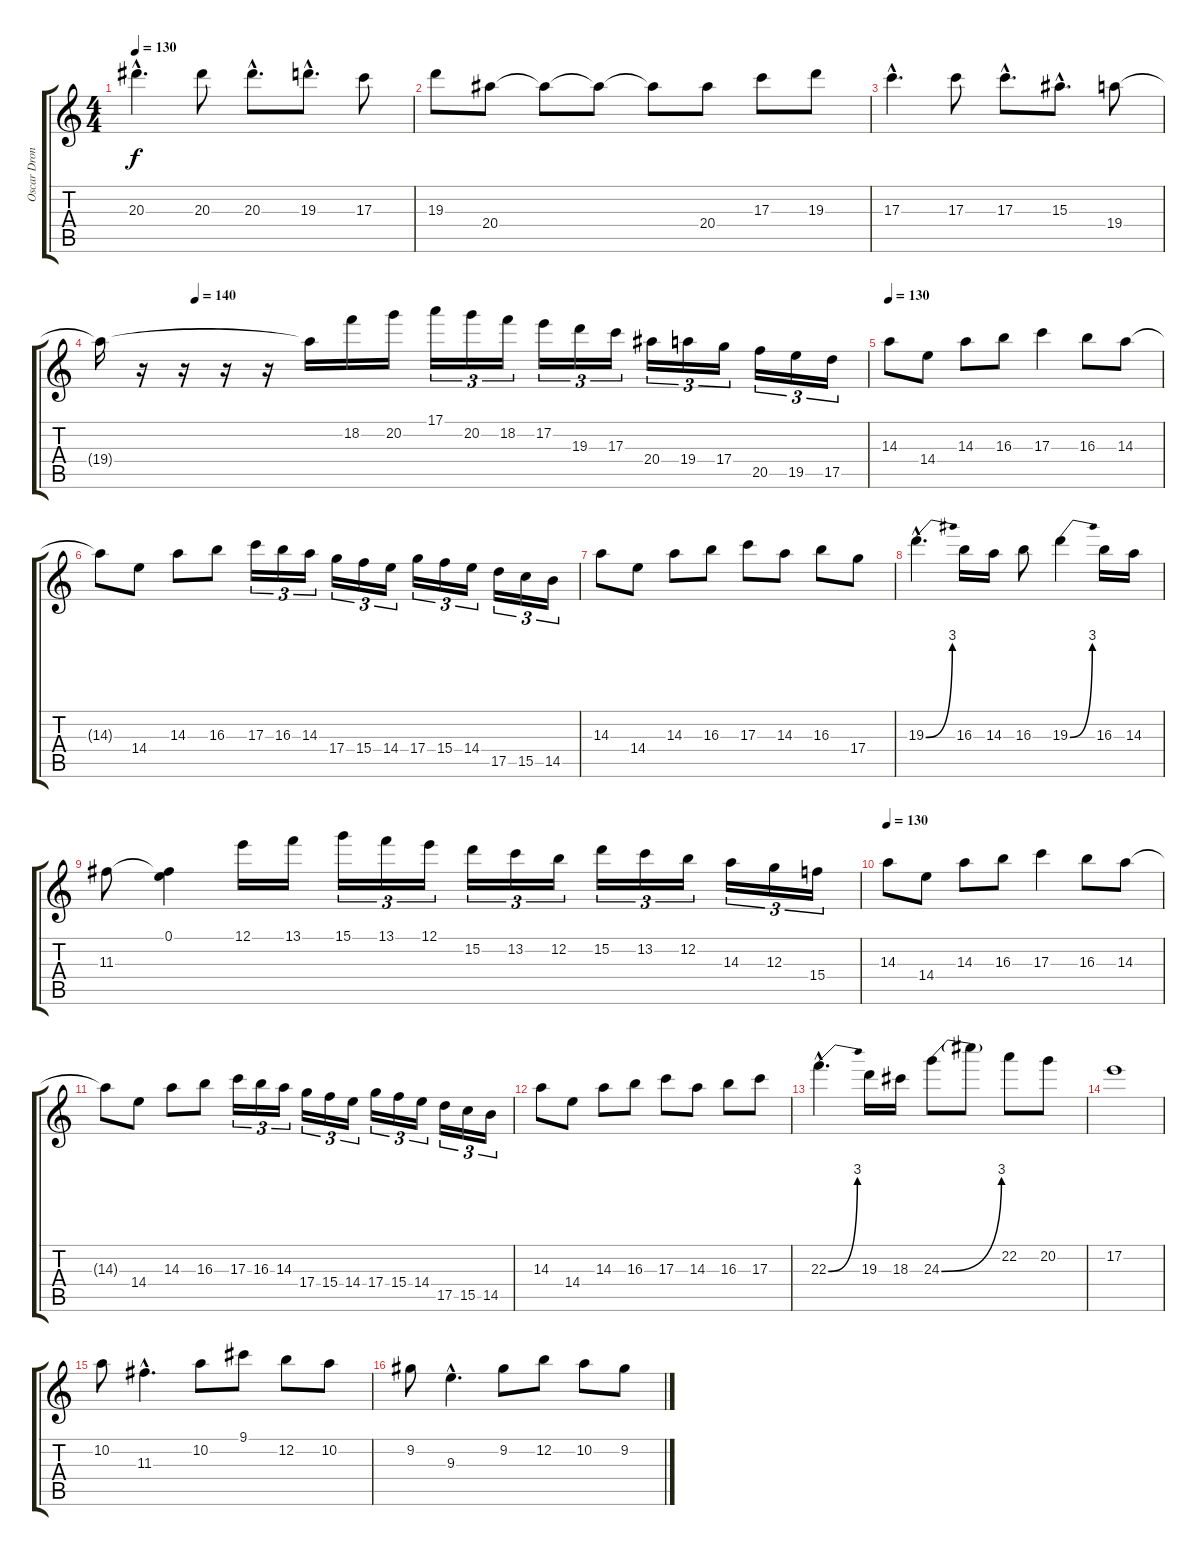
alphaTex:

\track ("Oscar Dronjak - Lead Guitar" "Oscar Dron") {instrument distortionguitar}
\staff {score tabs}
\tuning (E4 B3 G3 D3 A2 E2) {hide}
\ts (4 4)
\tempo 130
\clef g2
\ks c
20.3{hac}.4{d dy f} 20.3.8 20.3{hac}.8{d} 19.3{hac}.8{d} 17.3.8 |
19.3.8 20.4.8 20.4{t}.8 20.4{t}.8 20.4{t}.8 20.4.8 17.3.8 19.3.8 |
17.3{hac}.4{d} 17.3.8 17.3{hac}.8{d} 15.3{hac}.8{d} 19.4.8 |
\tempo (140 0.125)
19.4{t}.16 r.16 r.16 r.16 r.16 19.4{t}.16 18.2.16 20.2.16 17.1.16{tu (3 2)} 20.2.16{tu (3 2)} 18.2.16{tu (3 2)} 17.2.16{tu (3 2)} 19.3.16{tu (3 2)} 17.3.16{tu (3 2)} 20.4.16{tu (3 2)} 19.4.16{tu (3 2)} 17.4.16{tu (3 2)} 20.5.16{tu (3 2)} 19.5.16{tu (3 2)} 17.5.16{tu (3 2)} |
\tempo 130
14.3.8 14.4.8 14.3.8 16.3.8 17.3.4 16.3.8 14.3.8 |
14.3{t}.8 14.4.8 14.3.8 16.3.8 17.3.16{tu (3 2)} 16.3.16{tu (3 2)} 14.3.16{tu (3 2)} 17.4.16{tu (3 2)} 15.4.16{tu (3 2)} 14.4.16{tu (3 2)} 17.4.16{tu (3 2)} 15.4.16{tu (3 2)} 14.4.16{tu (3 2)} 17.5.16{tu (3 2)} 15.5.16{tu (3 2)} 14.5.16{tu (3 2)} |
14.3.8 14.4.8 14.3.8 16.3.8 17.3.8 14.3.8 16.3.8 17.4.8 |
19.3{be (bend 0 0 60 12) hac}.4{d} 16.3.16 14.3.16 16.3.8 19.3{be (bend 0 0 60 12)}.4 16.3.16 14.3.16 |
11.3.8 (0.1 11.3{t}).4 12.1.16 13.1.16 15.1.16{tu (3 2)} 13.1.16{tu (3 2)} 12.1.16{tu (3 2)} 15.2.16{tu (3 2)} 13.2.16{tu (3 2)} 12.2.16{tu (3 2)} 15.2.16{tu (3 2)} 13.2.16{tu (3 2)} 12.2.16{tu (3 2)} 14.3.16{tu (3 2)} 12.3.16{tu (3 2)} 15.4.16{tu (3 2)} |
\tempo 130
14.3.8 14.4.8 14.3.8 16.3.8 17.3.4 16.3.8 14.3.8 |
14.3{t}.8 14.4.8 14.3.8 16.3.8 17.3.16{tu (3 2)} 16.3.16{tu (3 2)} 14.3.16{tu (3 2)} 17.4.16{tu (3 2)} 15.4.16{tu (3 2)} 14.4.16{tu (3 2)} 17.4.16{tu (3 2)} 15.4.16{tu (3 2)} 14.4.16{tu (3 2)} 17.5.16{tu (3 2)} 15.5.16{tu (3 2)} 14.5.16{tu (3 2)} |
14.3.8 14.4.8 14.3.8 16.3.8 17.3.8 14.3.8 16.3.8 17.3.8 |
22.3{be (bend 0 0 60 12) hac}.4{d} 19.3.16 18.3.16 24.3{be (bend 0 0 60 12)}.8 24.3{t}.8 22.2.8 20.2.8 |
17.2.1 |
10.2.8 11.3{hac}.4{d} 10.2.8 9.1.8 12.2.8 10.2.8 |
9.2.8 9.3{hac}.4{d} 9.2.8 12.2.8 10.2.8 9.2.8
